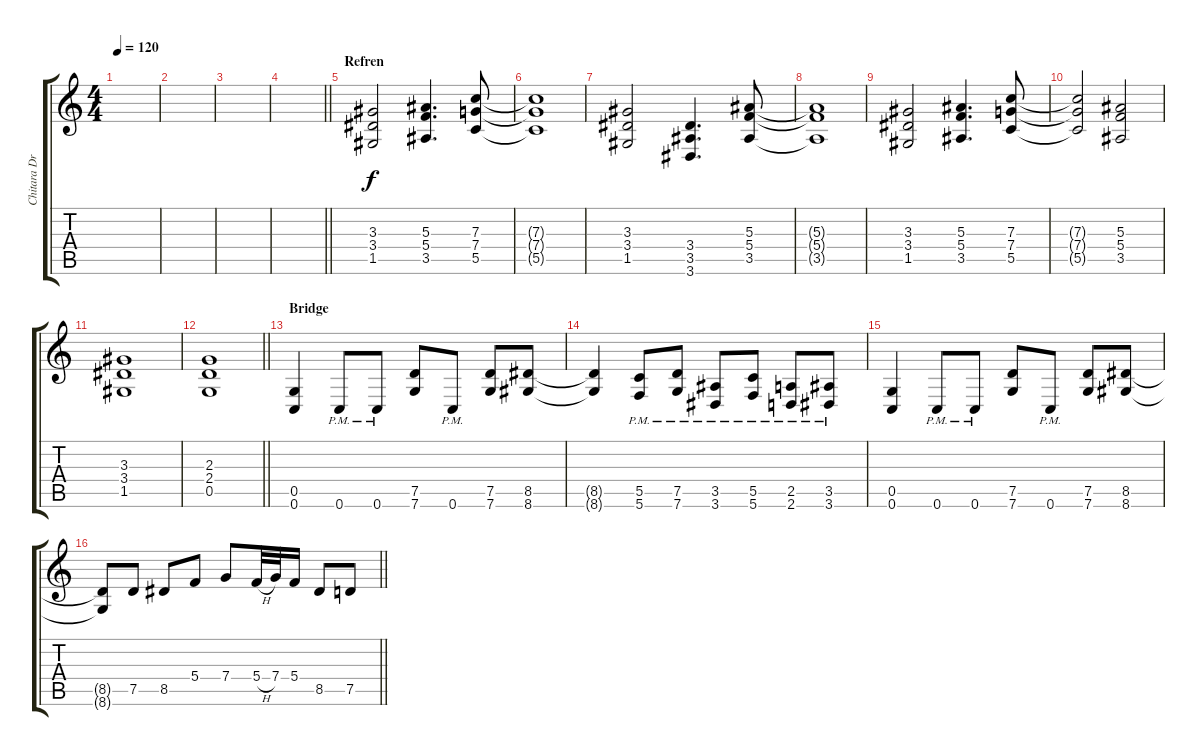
\track ("Chitara Drive 1" "Chitara Dr") {instrument distortionguitar}
\staff {score tabs}
\tuning (D4 A3 F3 C3 G2 C2) {hide}
\ts (4 4)
\tempo 120
\clef g2
\ks c
|
|
|
\barLineRight lightlight
|
\section ("" "Refren")
(3.3 3.4 1.5).2 (5.3 5.4 3.5).4{d} (7.3 7.4 5.5).8 |
(7.3{t} 7.4{t} 5.5{t}).1 |
(3.3 3.4 1.5).2 (3.4 3.5 3.6).4{d} (5.3 5.4 3.5).8 |
(5.3{t} 5.4{t} 3.5{t}).1 |
(3.3 3.4 1.5).2 (5.3 5.4 3.5).4{d} (7.3 7.4 5.5).8 |
(7.3{t} 7.4{t} 5.5{t}).2 (5.3 5.4 3.5).2 |
(3.3 3.4 1.5).1 |
\barLineRight lightlight
(2.3 2.4 0.5).1 |
\section ("" "Bridge")
(0.5 0.6).4 0.6{pm}.8 0.6{pm}.8 (7.5 7.6).8 0.6{pm}.8 (7.5 7.6).8 (8.5 8.6).8 |
(8.5{t} 8.6{t}).4 (5.5{pm} 5.6{pm}).8 (7.5{pm} 7.6{pm}).8 (3.5{pm} 3.6{pm}).8 (5.5{pm} 5.6{pm}).8 (2.5{pm} 2.6{pm}).8 (3.5{pm} 3.6{pm}).8 |
(0.5 0.6).4 0.6{pm}.8 0.6{pm}.8 (7.5 7.6).8 0.6{pm}.8 (7.5 7.6).8 (8.5 8.6).8 |
\barLineRight lightlight
(8.5{t} 8.6{t}).8 7.5.8 8.5.8 5.4.8 7.4.8 5.4{h}.32 7.4.32 5.4.16 8.5.8 7.5.8
